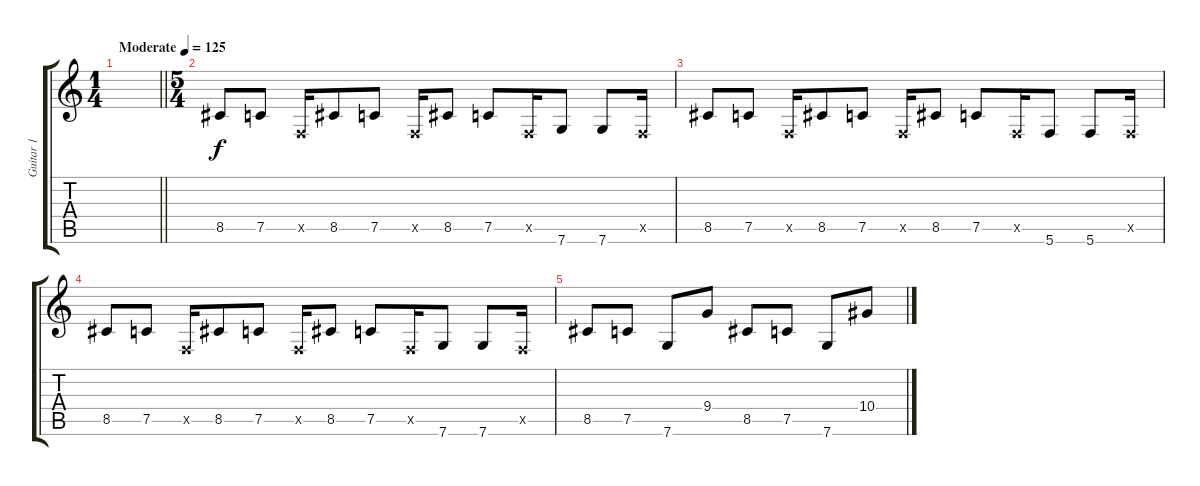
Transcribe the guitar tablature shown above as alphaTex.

\track ("Guitar 1" "Guitar 1") {instrument distortionguitar}
\staff {score tabs}
\tuning (C4 G3 Eb3 Bb2 F2 C2) {hide}
\ts (1 4)
\tempo (125 "Moderate")
\clef g2
\barLineRight lightlight
\ks c
|
\ts (5 4)
8.5.8 7.5.8 0.5{x}.16 8.5.8 7.5.8 0.5{x}.16 8.5.8 7.5.8 0.5{x}.16 7.6.8 7.6.8 0.5{x}.16 |
8.5.8 7.5.8 0.5{x}.16 8.5.8 7.5.8 0.5{x}.16 8.5.8 7.5.8 0.5{x}.16 5.6.8 5.6.8 0.5{x}.16 |
8.5.8 7.5.8 0.5{x}.16 8.5.8 7.5.8 0.5{x}.16 8.5.8 7.5.8 0.5{x}.16 7.6.8 7.6.8 0.5{x}.16 |
8.5.8 7.5.8 7.6.8 9.4.8 8.5.8 7.5.8 7.6.8 10.4.8
